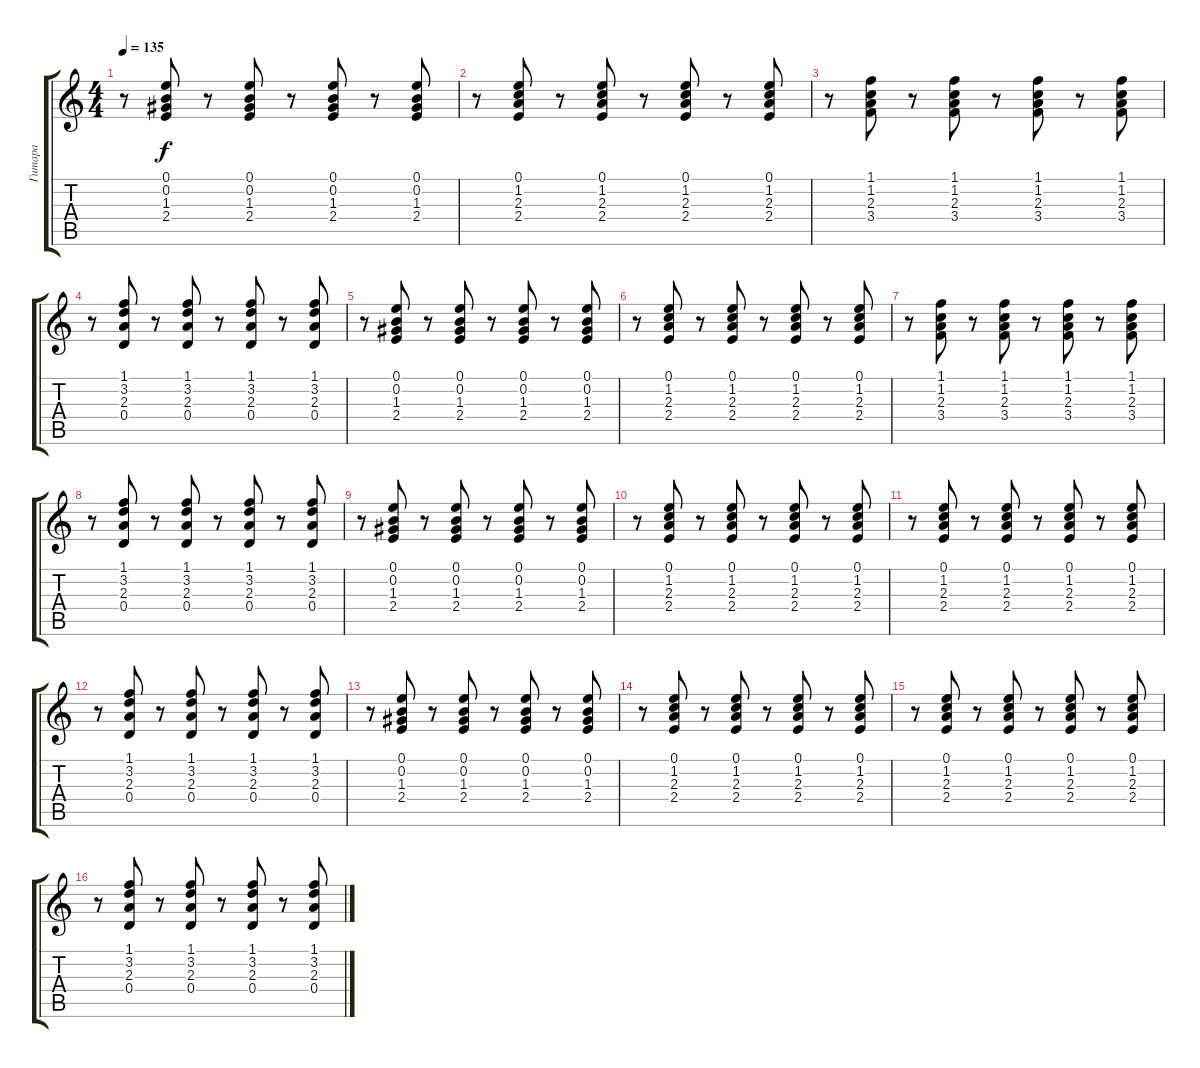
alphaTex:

\track ("Гитара" "Гитара") {instrument overdrivenguitar}
\staff {score tabs}
\tuning (E4 B3 G3 D3 A2 E2) {hide}
\ts (4 4)
\tempo 135
\clef g2
\ks c
r.8{dy f} (0.1 0.2 1.3 2.4).8 r.8 (0.1 0.2 1.3 2.4).8 r.8 (0.1 0.2 1.3 2.4).8 r.8 (0.1 0.2 1.3 2.4).8 |
r.8 (0.1 1.2 2.3 2.4).8 r.8 (0.1 1.2 2.3 2.4).8 r.8 (0.1 1.2 2.3 2.4).8 r.8 (0.1 1.2 2.3 2.4).8 |
r.8 (1.1 1.2 2.3 3.4).8 r.8 (1.1 1.2 2.3 3.4).8 r.8 (1.1 1.2 2.3 3.4).8 r.8 (1.1 1.2 2.3 3.4).8 |
r.8 (1.1 3.2 2.3 0.4).8 r.8 (1.1 3.2 2.3 0.4).8 r.8 (1.1 3.2 2.3 0.4).8 r.8 (1.1 3.2 2.3 0.4).8 |
r.8 (0.1 0.2 1.3 2.4).8 r.8 (0.1 0.2 1.3 2.4).8 r.8 (0.1 0.2 1.3 2.4).8 r.8 (0.1 0.2 1.3 2.4).8 |
r.8 (0.1 1.2 2.3 2.4).8 r.8 (0.1 1.2 2.3 2.4).8 r.8 (0.1 1.2 2.3 2.4).8 r.8 (0.1 1.2 2.3 2.4).8 |
r.8 (1.1 1.2 2.3 3.4).8 r.8 (1.1 1.2 2.3 3.4).8 r.8 (1.1 1.2 2.3 3.4).8 r.8 (1.1 1.2 2.3 3.4).8 |
r.8 (1.1 3.2 2.3 0.4).8 r.8 (1.1 3.2 2.3 0.4).8 r.8 (1.1 3.2 2.3 0.4).8 r.8 (1.1 3.2 2.3 0.4).8 |
r.8 (0.1 0.2 1.3 2.4).8 r.8 (0.1 0.2 1.3 2.4).8 r.8 (0.1 0.2 1.3 2.4).8 r.8 (0.1 0.2 1.3 2.4).8 |
r.8 (0.1 1.2 2.3 2.4).8 r.8 (0.1 1.2 2.3 2.4).8 r.8 (0.1 1.2 2.3 2.4).8 r.8 (0.1 1.2 2.3 2.4).8 |
r.8 (0.1 1.2 2.3 2.4).8 r.8 (0.1 1.2 2.3 2.4).8 r.8 (0.1 1.2 2.3 2.4).8 r.8 (0.1 1.2 2.3 2.4).8 |
r.8 (1.1 3.2 2.3 0.4).8 r.8 (1.1 3.2 2.3 0.4).8 r.8 (1.1 3.2 2.3 0.4).8 r.8 (1.1 3.2 2.3 0.4).8 |
r.8 (0.1 0.2 1.3 2.4).8 r.8 (0.1 0.2 1.3 2.4).8 r.8 (0.1 0.2 1.3 2.4).8 r.8 (0.1 0.2 1.3 2.4).8 |
r.8 (0.1 1.2 2.3 2.4).8 r.8 (0.1 1.2 2.3 2.4).8 r.8 (0.1 1.2 2.3 2.4).8 r.8 (0.1 1.2 2.3 2.4).8 |
r.8 (0.1 1.2 2.3 2.4).8 r.8 (0.1 1.2 2.3 2.4).8 r.8 (0.1 1.2 2.3 2.4).8 r.8 (0.1 1.2 2.3 2.4).8 |
r.8 (1.1 3.2 2.3 0.4).8 r.8 (1.1 3.2 2.3 0.4).8 r.8 (1.1 3.2 2.3 0.4).8 r.8 (1.1 3.2 2.3 0.4).8
